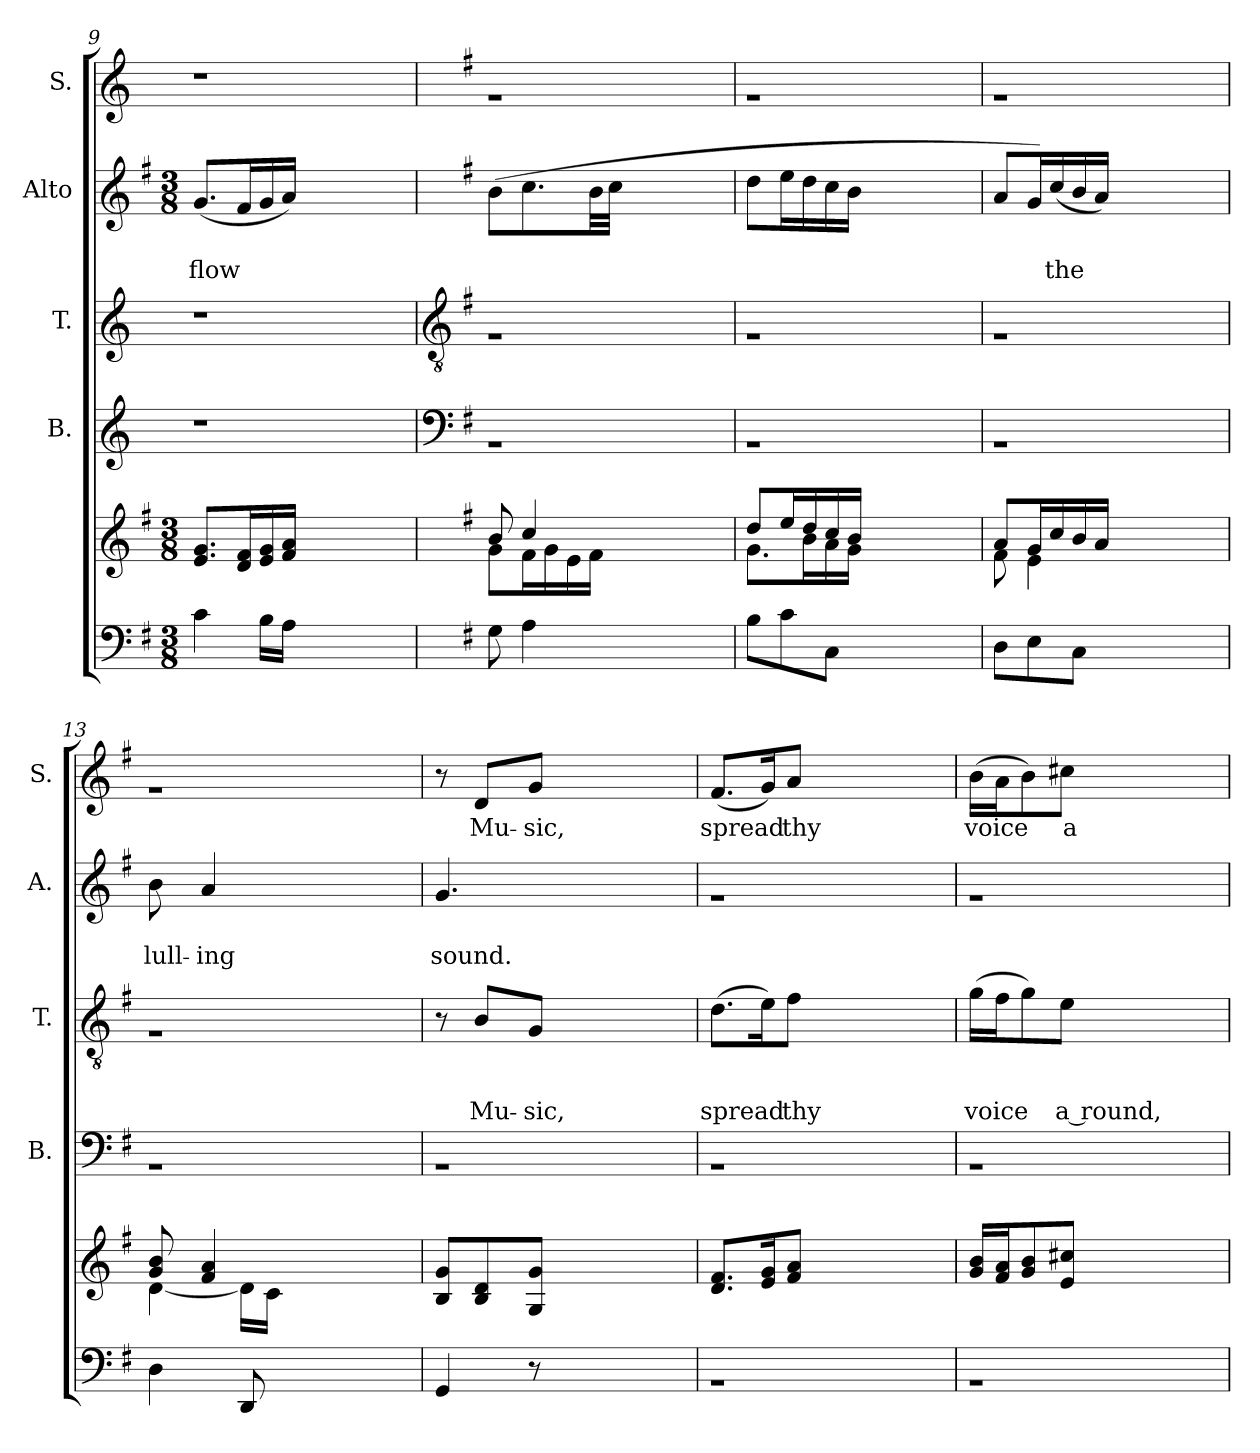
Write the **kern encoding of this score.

**kern	**kern	**kern	**kern	**text	**text	**text	**kern	**text	**text	**kern	**text
*part6	*part5	*part4	*part3	*part3	*part3	*part3	*part2	*part2	*part2	*part1	*part1
*staff6	*staff5	*staff4	*staff3	*staff3	*staff3	*staff3	*staff2	*staff2	*staff2	*staff1	*staff1
*	*	*I"B.	*I"T.	*	*	*	*I"Alto	*	*	*I"S.	*
*	*	*I'B.	*I'T.	*	*	*	*I'A.	*	*	*I'S.	*
*clefF4	*clefG2	*clefG2	*clefG2	*	*	*	*clefG2	*	*	*clefG2	*
*k[f#]	*k[f#]	*k[]	*k[]	*	*	*	*k[f#]	*	*	*k[]	*
*G:	*G:	*C:	*C:	*	*	*	*G:	*	*	*C:	*
*M3/8	*M3/8	*	*	*	*	*	*M3/8	*	*	*	*
=9	=9	=9	=9	=9	=9	=9	=9	=9	=9	=9	=9
!	!	!	!	!	!	!	!	!	!LO:LY:b	!	!
4c\	8.e/ 8.g/L	1r	1r	.	.	.	(>8.g/L	.	flow	1r	.
.	16d/ 16f#/L	.	.	.	.	.	16f#/L	.	.	.	.
16B\LL	16e/ 16g/	.	.	.	.	.	16g/	.	.	.	.
16A\JJ	16f#/ 16a/JJ	.	.	.	.	.	16a/JJ)	.	.	.	.
2ryy	2ryy	.	.	.	.	.	2ryy	.	.	.	.
8ryy	8ryy	.	.	.	.	.	8ryy	.	.	.	.
!!LO:LB:g=z
=10	=10	=10	=10	=10	=10	=10	=10	=10	=10	=10	=10
*	*	*clefF4	*clefGv2	*	*	*	*	*	*	*	*
*	*	*k[f#]	*k[f#]	*	*	*	*	*	*	*k[f#]	*
*	*	*G:	*G:	*	*	*	*	*	*	*G:	*
*	*^	*	*	*	*	*	*	*	*	*	*
!	!	!	!LO:N:vis=1	!LO:N:vis=1	!	!	!	!	!	!	!LO:N:vis=1	!
8G\	8b/	8g\L	1rC	1rA	.	.	.	(>8b\L	.	.	1ra	.
4A\	4cc/	16f#\L	.	.	.	.	.	8.cc\	.	.	.	.
.	.	16g\	.	.	.	.	.	.	.	.	.	.
.	.	16e\	.	.	.	.	.	.	.	.	.	.
.	.	16f#\JJ	.	.	.	.	.	32b\LL	.	.	.	.
.	.	.	.	.	.	.	.	32cc\JJJ	.	.	.	.
2ryy	2ryy	2ryy	.	.	.	.	.	2ryy	.	.	.	.
8ryy	8ryy	8ryy	.	.	.	.	.	8ryy	.	.	.	.
=11	=11	=11	=11	=11	=11	=11	=11	=11	=11	=11	=11	=11
!	!	!	!LO:N:vis=1	!LO:N:vis=1	!	!	!	!	!	!	!LO:N:vis=1	!
8B\L	8dd/L	8.g\L	1rC	1rA	.	.	.	8dd\L	.	.	1ra	.
8c\	16ee/L	.	.	.	.	.	.	16ee\L	.	.	.	.
.	16dd/	16b\L	.	.	.	.	.	16dd\	.	.	.	.
8C\J	16cc/	16a\	.	.	.	.	.	16cc\	.	.	.	.
.	16b/JJ	16g\JJ	.	.	.	.	.	16b\JJ	.	.	.	.
2ryy	2ryy	2ryy	.	.	.	.	.	2ryy	.	.	.	.
8ryy	8ryy	8ryy	.	.	.	.	.	8ryy	.	.	.	.
=12	=12	=12	=12	=12	=12	=12	=12	=12	=12	=12	=12	=12
!	!	!	!LO:N:vis=1	!LO:N:vis=1	!	!	!	!	!	!	!LO:N:vis=1	!
8D\L	8a/L	8f#\	1rC	1rA	.	.	.	8a/L	.	.	1ra	.
8E\	16g/L	4e\	.	.	.	.	.	16g/L)	.	.	.	.
!	!	!	!	!	!	!	!	!	!	!LO:LY:b	!	!
.	16cc/	.	.	.	.	.	.	(<16cc/	.	the	.	.
8C\J	16b/	.	.	.	.	.	.	16b/	.	.	.	.
.	16a/JJ	.	.	.	.	.	.	16a/JJ)	.	.	.	.
2ryy	2ryy	2ryy	.	.	.	.	.	2ryy	.	.	.	.
8ryy	8ryy	8ryy	.	.	.	.	.	8ryy	.	.	.	.
=13	=13	=13	=13	=13	=13	=13	=13	=13	=13	=13	=13	=13
!	!	!	!LO:N:vis=1	!LO:N:vis=1	!	!	!	!	!	!LO:LY:b	!LO:N:vis=1	!
4D\	8g/ 8b/	[<4d\	1rC	1rA	.	.	.	8b\	.	lull-	1ra	.
!	!	!	!	!	!	!	!	!	!	!LO:LY:b:rj	!	!
.	4f#/ 4a/	.	.	.	.	.	.	4a/	.	-ing	.	.
8DD/	.	16d\LL]	.	.	.	.	.	.	.	.	.	.
.	.	16c\JJ	.	.	.	.	.	.	.	.	.	.
2ryy	2ryy	2ryy	.	.	.	.	.	2ryy	.	.	.	.
8ryy	8ryy	8ryy	.	.	.	.	.	8ryy	.	.	.	.
=14	=14	=14	=14	=14	=14	=14	=14	=14	=14	=14	=14	=14
!	!	!	!LO:N:vis=1	!	!	!	!	!	!	!LO:LY:b	!	!
*	*v	*v	*	*	*	*	*	*	*	*	*	*
4GG/	8B/ 8g/L	1rC	8r	.	.	.	4.g/	.	sound.	8r	.
!	!	!	!	!	!	!LO:LY:b	!	!	!	!	!LO:LY:b
.	8B/ 8d/	.	8B/L	.	.	Mu-	.	.	.	8d/L	Mu-
!	!	!	!	!	!	!LO:LY:b	!	!	!	!	!LO:LY:b
8r	8G/ 8g/J	.	8G/J	.	.	-sic,	.	.	.	8g/J	-sic,
2ryy	2ryy	.	2ryy	.	.	.	2ryy	.	.	2ryy	.
8ryy	8ryy	.	8ryy	.	.	.	8ryy	.	.	8ryy	.
=15	=15	=15	=15	=15	=15	=15	=15	=15	=15	=15	=15
!LO:N:vis=1	!	!LO:N:vis=1	!	!	!	!LO:LY:b	!LO:N:vis=1	!	!	!	!LO:LY:b
4.rC	8.d/ 8.f#/L	1rC	(>8.d\L	.	.	spread	4.ra	.	.	(<8.f#/L	spread
.	16e/ 16g/k	.	16e\k)	.	.	.	.	.	.	16g/k)	.
!	!	!	!	!	!	!LO:LY:b	!	!	!	!	!LO:LY:b
.	8f#/ 8a/J	.	8f#\J	.	.	thy	.	.	.	8a/J	thy
2ryy	2ryy	.	2ryy	.	.	.	2ryy	.	.	2ryy	.
8ryy	8ryy	.	8ryy	.	.	.	8ryy	.	.	8ryy	.
=16	=16	=16	=16	=16	=16	=16	=16	=16	=16	=16	=16
!LO:N:vis=1	!	!LO:N:vis=1	!	!	!	!LO:LY:b	!LO:N:vis=1	!	!	!	!LO:LY:b
4.rC	16g/ 16b/LL	1rC	(>16g\LL	.	.	voice	4.ra	.	.	(>16b\LL	voice
.	16f#/ 16a/J	.	16f#\J	.	.	.	.	.	.	16a\J	.
.	8g/ 8b/	.	8g\)	.	.	.	.	.	.	8b\)	.
!	!	!	!	!	!	!LO:LY:b	!	!	!	!	!LO:LY:b
.	8e/ 8cc#X/J	.	8e\J	.	.	a round,	.	.	.	8cc#X\J	a-
2ryy	2ryy	.	2ryy	.	.	.	2ryy	.	.	2ryy	.
8ryy	8ryy	.	8ryy	.	.	.	8ryy	.	.	8ryy	.
=	=	=	=	=	=	=	=	=	=	=	=
*-	*-	*-	*-	*-	*-	*-	*-	*-	*-	*-	*-
